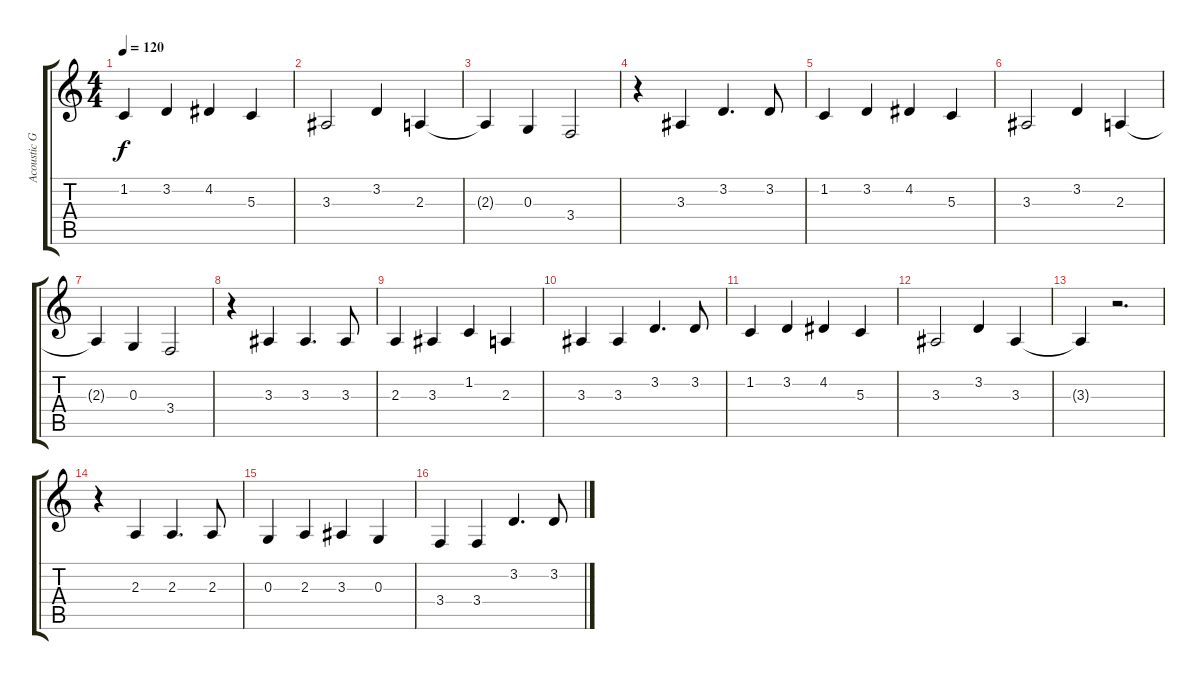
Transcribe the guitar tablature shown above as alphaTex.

\track ("Acoustic Grand Piano" "Acoustic G") {instrument acousticgrandpiano}
\staff {score tabs}
\tuning (E4 B3 G3 D3 A2 E2) {hide}
\ts (4 4)
\tempo 120
\clef g2
\ks c
1.2.4{dy f} 3.2.4 4.2.4 5.3.4 |
3.3.2 3.2.4 2.3.4 |
2.3{t}.4 0.3.4 3.4.2 |
r.4 3.3.4 3.2.4{d} 3.2.8 |
1.2.4 3.2.4 4.2.4 5.3.4 |
3.3.2 3.2.4 2.3.4 |
2.3{t}.4 0.3.4 3.4.2 |
r.4 3.3.4 3.3.4{d} 3.3.8 |
2.3.4 3.3.4 1.2.4 2.3.4 |
3.3.4 3.3.4 3.2.4{d} 3.2.8 |
1.2.4 3.2.4 4.2.4 5.3.4 |
3.3.2 3.2.4 3.3.4 |
3.3{t}.4 r.2{d} |
r.4 2.3.4 2.3.4{d} 2.3.8 |
0.3.4 2.3.4 3.3.4 0.3.4 |
3.4.4 3.4.4 3.2.4{d} 3.2.8
